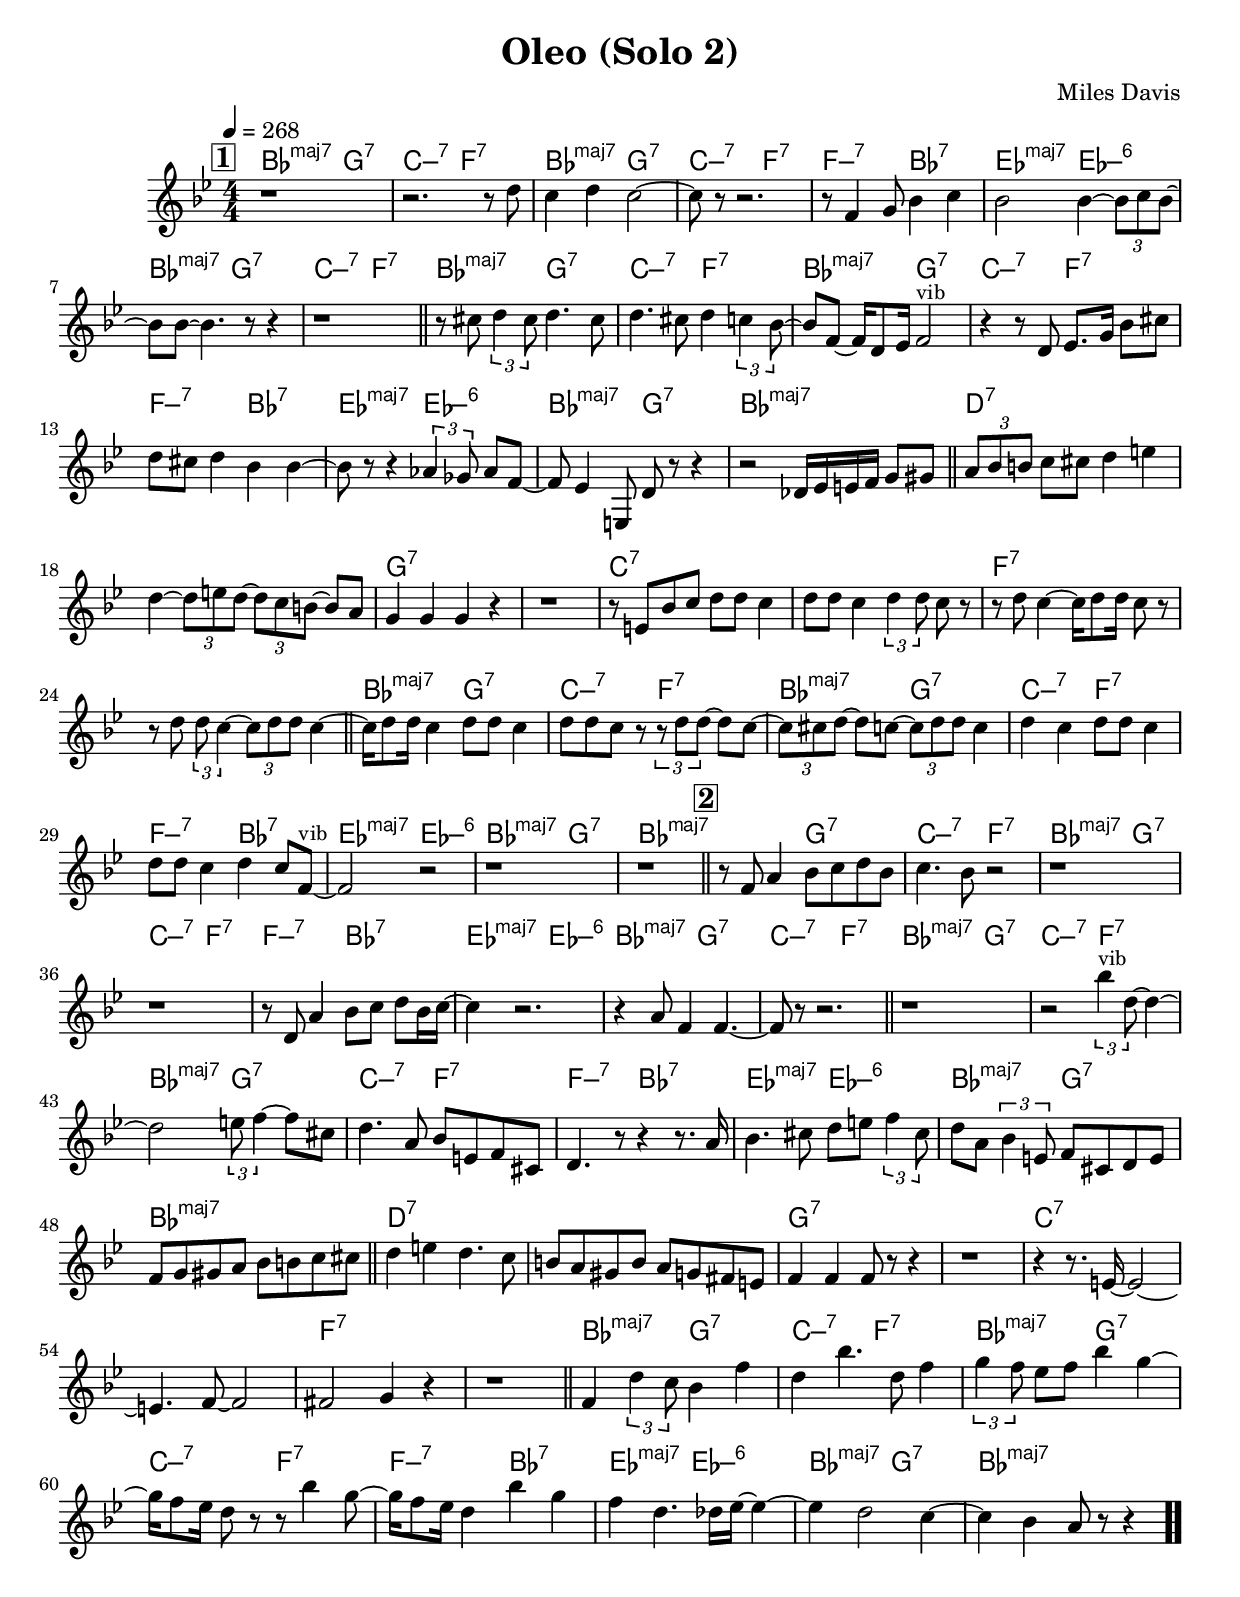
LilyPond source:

\version "2.13.2"

#(ly:set-option 'point-and-click #f)

\header {
  title = "Oleo (Solo 2)"
  composer = "Miles Davis"
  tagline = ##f
}
global =
{
    \override Staff.TimeSignature #'style = #'()
    \time 4/4
    \clef "treble"
    \key bes \major
    \override Rest #'direction = #'0
    \override MultiMeasureRest #'staff-position = #0
}
\score
{
<<
    \transpose c' c'

    \new ChordNames { \chords {
      \set majorSevenSymbol = \markup { "maj7" }
      \set minorChordModifier = \markup { \char ##x2013 }
      
      | bes2:maj g2:7 | c2:min7 f2:7 | bes2:maj g2:7 | c2:min7 f2:7 | f2:min7 bes2:7 | es2:maj es2:min6 | bes2:maj g2:7 | c2:min7 f2:7 
      | bes2:maj g2:7 | c2:min7 f2:7 | bes2:maj g2:7 | c2:min7 f2:7 | f2:min7 bes2:7 | es2:maj es2:min6 | bes2:maj g2:7 | bes1:maj 
      | d1:7 | s1 | g1:7 | s1 | c1:7 | s1 | f1:7 | s1 
      | bes2:maj g2:7 | c2:min7 f2:7 | bes2:maj g2:7 | c2:min7 f2:7 | f2:min7 bes2:7 | es2:maj es2:min6 | bes2:maj g2:7 | bes1:maj 
      | s2 g2:7 | c2:min7 f2:7 | bes2:maj g2:7 | c2:min7 f2:7 | f2:min7 bes2:7 | es2:maj es2:min6 | bes2:maj g2:7 | c2:min7 f2:7 
      | bes2:maj g2:7 | c2:min7 f2:7 | bes2:maj g2:7 | c2:min7 f2:7 | f2:min7 bes2:7 | es2:maj es2:min6 | bes2:maj g2:7 | bes1:maj 
      | d1:7 | s1 | g1:7 | s1 | c1:7 | s1 | f1:7 | s1 
      | bes2:maj g2:7 | c2:min7 f2:7 | bes2:maj g2:7 | c2:min7 f2:7 | f2:min7 bes2:7 | es2:maj es2:min6 | bes2:maj g2:7 | bes1:maj|
      }
      }

    \new Staff
    <<
    \transpose c' c'

    {
      \global
  		%\override Score.MetronomeMark #'transparent = ##t
  		%\override Score.MetronomeMark #'stencil = ##f
  		
  		\override HorizontalBracket #'direction = #UP
  		\override HorizontalBracket #'bracket-flare = #'(0 . 0)
  		
  		\override TextSpanner #'dash-fraction = #1.0
  		\override TextSpanner #'bound-details #'left #'text = \markup{ \concat{\draw-line #'(0 . -1.0) \draw-line #'(1.0 . 0) }}
  		\override TextSpanner #'bound-details #'right #'text = \markup{ \concat{ \draw-line #'(1.0 . 0) \draw-line #'(0 . -1.0) }}
          \set Score.markFormatter = #format-mark-box-numbers


      \tempo 4 = 268
      \set Score.currentBarNumber = #1
     
      \bar "||" \mark \default r1 
      | r2. r8 d''8 
      | c''4 d''4 c''2~ 
      | c''8 r8 r2. 
      | r8 f'4 g'8 bes'4 c''4 
      | bes'2 bes'4~ \tuplet 3/2 {bes'8 c''8 bes'8~} 
      | bes'8 bes'8~ bes'4. r8 r4 
      | r1 
      \bar "||" r8 cis''8 \tuplet 3/2 {d''4 cis''8} d''4. cis''8 
      | d''4. cis''8 d''4 \tuplet 3/2 {c''4 bes'8~} 
      | bes'8 f'8~ f'16 d'8 es'16 f'2^\markup{\left-align \small vib} 
      | r4 r8 d'8 es'8. g'16 bes'8 cis''8 
      | d''8 cis''8 d''4 bes'4 bes'4~ 
      | bes'8 r8 r4 \tuplet 3/2 {aes'4 ges'8} aes'8 f'8~ 
      | f'8 es'4 e8 d'8 r8 r4 
      | r2 des'16 es'16 e'16 f'16 g'8 gis'8 
      \bar "||" \tuplet 3/2 {a'8 bes'8 b'8} c''8 cis''8 d''4 e''4 
      | d''4~ \tuplet 3/2 {d''8 e''8 d''8~} \tuplet 3/2 {d''8 c''8 b'8~} b'8 a'8 
      | g'4 g'4 g'4 r4 
      | r1 
      | r8 e'8 bes'8 c''8 d''8 d''8 c''4 
      | d''8 d''8 c''4 \tuplet 3/2 {d''4 d''8} c''8 r8 
      | r8 d''8 c''4~ c''16 d''8 d''16 c''8 r8 
      | r8 d''8 \tuplet 3/2 {d''8 c''4~} \tuplet 3/2 {c''8 d''8 d''8} c''4~ 
      \bar "||" c''16 d''8 d''16 c''4 d''8 d''8 c''4 
      | d''8 d''8 c''8 r8 \tuplet 3/2 {r8 d''8 d''8~} d''8 c''8~ 
      | \tuplet 3/2 {c''8 cis''8 d''8~} d''8 c''8~ \tuplet 3/2 {c''8 d''8 d''8} c''4 
      | d''4 c''4 d''8 d''8 c''4 
      | d''8 d''8 c''4 d''4 c''8 f'8~^\markup{\left-align \small vib} 
      | f'2 r2 
      | r1 
      | r1 
      \bar "||" \mark \default r8 f'8 a'4 bes'8 c''8 d''8 bes'8 
      | c''4. bes'8 r2 
      | r1 
      | r1 
      | r8 d'8 a'4 bes'8 c''8 d''8 bes'16 c''16~ 
      | c''4 r2. 
      | r4 a'8 f'4 f'4.~ 
      | f'8 r8 r2. 
      \bar "||" r1 
      | r2 \tuplet 3/2 {bes''4^\markup{\left-align \small vib} d''8~} d''4~ 
      | d''2 \tuplet 3/2 {e''8 f''4~} f''8 cis''8 
      | d''4. a'8 bes'8 e'8 f'8 cis'8 
      | d'4. r8 r4 r8. a'16 
      | bes'4. cis''8 d''8 e''8 \tuplet 3/2 {f''4 cis''8} 
      | d''8 a'8 \tuplet 3/2 {bes'4 e'8} f'8 cis'8 d'8 e'8 
      | f'8 g'8 gis'8 a'8 bes'8 b'8 c''8 cis''8 
      \bar "||" d''4 e''4 d''4. c''8 
      | b'8 a'8 gis'8 b'8 a'8 g'8 fis'8 e'8 
      | f'4 f'4 f'8 r8 r4 
      | r1 
      | r4 r8. e'16~ e'2~ 
      | e'4. f'8~ f'2 
      | fis'2 g'4 r4 
      | r1 
      \bar "||" f'4 \tuplet 3/2 {d''4 c''8} bes'4 f''4 
      | d''4 bes''4. d''8 f''4 
      | \tuplet 3/2 {g''4 f''8} es''8 f''8 bes''4 g''4~ 
      | g''16 f''8 es''16 d''8 r8 r8 bes''4 g''8~ 
      | g''16 f''8 es''16 d''4 bes''4 g''4 
      | f''4 d''4. des''16\glissando  es''16~ es''4~ 
      | es''4 d''2 c''4~ 
      | c''4 bes'4 a'8 r8 r4\bar  ".."
    }
    >>
>>    
}
